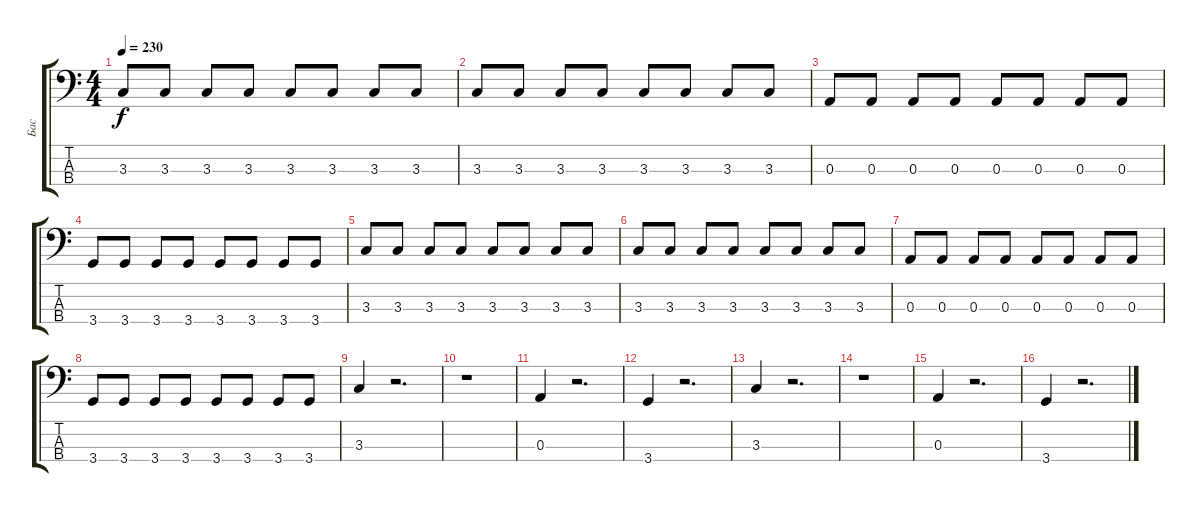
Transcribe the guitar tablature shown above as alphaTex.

\track ("Бас" "Бас") {instrument electricbasspick}
\staff {score tabs}
\tuning (G2 D2 A1 E1) {hide}
\ts (4 4)
\tempo 230
\clef f4
\ks c
3.3.8{dy f} 3.3.8 3.3.8 3.3.8 3.3.8 3.3.8 3.3.8 3.3.8 |
3.3.8 3.3.8 3.3.8 3.3.8 3.3.8 3.3.8 3.3.8 3.3.8 |
0.3.8 0.3.8 0.3.8 0.3.8 0.3.8 0.3.8 0.3.8 0.3.8 |
3.4.8 3.4.8 3.4.8 3.4.8 3.4.8 3.4.8 3.4.8 3.4.8 |
3.3.8 3.3.8 3.3.8 3.3.8 3.3.8 3.3.8 3.3.8 3.3.8 |
3.3.8 3.3.8 3.3.8 3.3.8 3.3.8 3.3.8 3.3.8 3.3.8 |
0.3.8 0.3.8 0.3.8 0.3.8 0.3.8 0.3.8 0.3.8 0.3.8 |
3.4.8 3.4.8 3.4.8 3.4.8 3.4.8 3.4.8 3.4.8 3.4.8 |
3.3.4 r.2{d} |
r.1 |
0.3.4 r.2{d} |
3.4.4 r.2{d} |
3.3.4 r.2{d} |
r.1 |
0.3.4 r.2{d} |
3.4.4 r.2{d}
